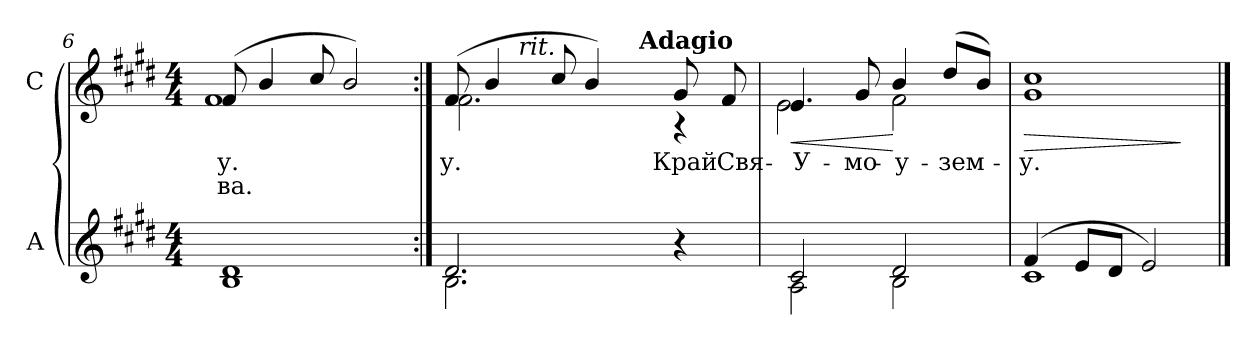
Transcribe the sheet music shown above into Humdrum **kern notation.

**kern	**kern	**text	**text	**dynam
*part2	*part1	*part1	*part1	*part1
*staff2	*staff1	*staff1	*staff1	*staff1
*I"A	*I"С	*	*	*
*I'A.	*	*	*	*
!!LO:LB:g=z
*clefG2	*clefG2	*	*	*
*k[f#c#g#d#]	*k[f#c#g#d#]	*	*	*
*c#:	*c#:	*	*	*
*M4/4	*M4/4	*	*	*
=6	=6	=6	=6	=6
*^	*	*	*	*
!	!	!	!LO:LY:b:color=#000000	!LO:LY:b:color=#000000	!
*	*	*^	*	*	*
!	!	!	!	!LO:LY:b:color=#000000	!	!
1d#i	1Bi	(8f#i/	1f#i	-у.	-ва.	.
.	.	4bi/	.	.	.	.
.	.	8cc#i/	.	.	.	.
.	.	2bi/)	.	.	.	.
*	*	*v	*v	*	*	*
=7:|!	=7:|!	=7:|!	=7:|!	=7:|!	=7:|!
!	!	!	!LO:LY:b:color=#000000	!	!
*	*	*^	*	*	*
!	!	!	!	!LO:LY:b:color=#000000	!	!
*	*	*^	*^	*	*	*
2.d#i/	2.Bi\	(8f#i/	2.f#i\	4ryy	2ryy	у.	.	.
.	.	4bi/	.	.	.	.	.	.
!	!	!	!	!LO:TX:a:i:t=rit.	!	!	!	!
.	.	.	.	2.ryy	.	.	.	.
.	.	8cc#i/	.	.	.	.	.	.
.	.	4bi/)	.	.	16ryy	.	.	.
.	.	.	.	.	32ryy	.	.	.
.	.	.	.	.	64ryy	.	.	.
.	.	.	.	.	128ryy	.	.	.
.	.	.	.	.	512ryy	.	.	.
*	*	*MM60	*	*	*	*	*	*
!	!	!	!	!	!LO:TX:a:B:t=Adagio	!	!	!
.	.	.	.	.	4ryy	.	.	.
!	!	!	!	!	!	!LO:LY:b:color=#000000	!	!
4r	4ryy	8g#i/	4r	.	.	Край	.	.
.	.	.	.	.	8ryy	.	.	.
!	!	!	!	!	!	!LO:LY:b:color=#000000	!	!
.	.	8f#i/	.	.	.	Свя-	.	.
.	.	.	.	.	256.ryy	.	.	.
*	*	*v	*v	*v	*v	*	*	*
=8	=8	=8	=8	=8	=8
*	*	*^	*	*	*
*	*	*	*^	*	*	*
*	*	*	*	*^	*	*	*
!	!	!	!	!	!	!LO:LY:b:color=#000000	!	!
*	*	*	*v	*v	*v	*	*	*
*	*	*^	*^	*	*	*
!	!	!	!	!	!	!LO:LY:b:color=#000000	!	!LO:HP:b
*	*	*	*v	*v	*v	*	*	*
2c#i/	2Ai\	4.ei/	2ei\	У-	.	<
!	!	!	!	!LO:LY:b:color=#000000	!	!
.	.	8g#i/	.	мо-	.	.
!	!	!	!	!LO:LY:b:color=#000000	!	!
!	!	!	!	!LO:LY:b:color=#000000	!	!
2d#i/	2Bi\	4bi/	2f#i\	-у-	.	[
!	!	!	!	!LO:LY:b:color=#000000	!	!
.	.	(8dd#i/L	.	зем-	.	.
.	.	8bi/J)	.	.	.	.
=9	=9	=9	=9	=9	=9	=9
!	!	!	!	!LO:LY:b:color=#000000	!	!LO:HP:b
!	!	!	!	!LO:LY:b:color=#000000	!	!
(4f#i/	1c#i	1cc#i	1g#i	-у.	.	>
8ei/L	.	.	.	.	.	.
8d#i/J	.	.	.	.	.	.
2ei/)	.	.	.	.	.	.
*v	*v	*	*	*	*	*
*	*v	*v	*	*	*
.	.	.	.	]
==	==	==	==	==
*-	*-	*-	*-	*-
